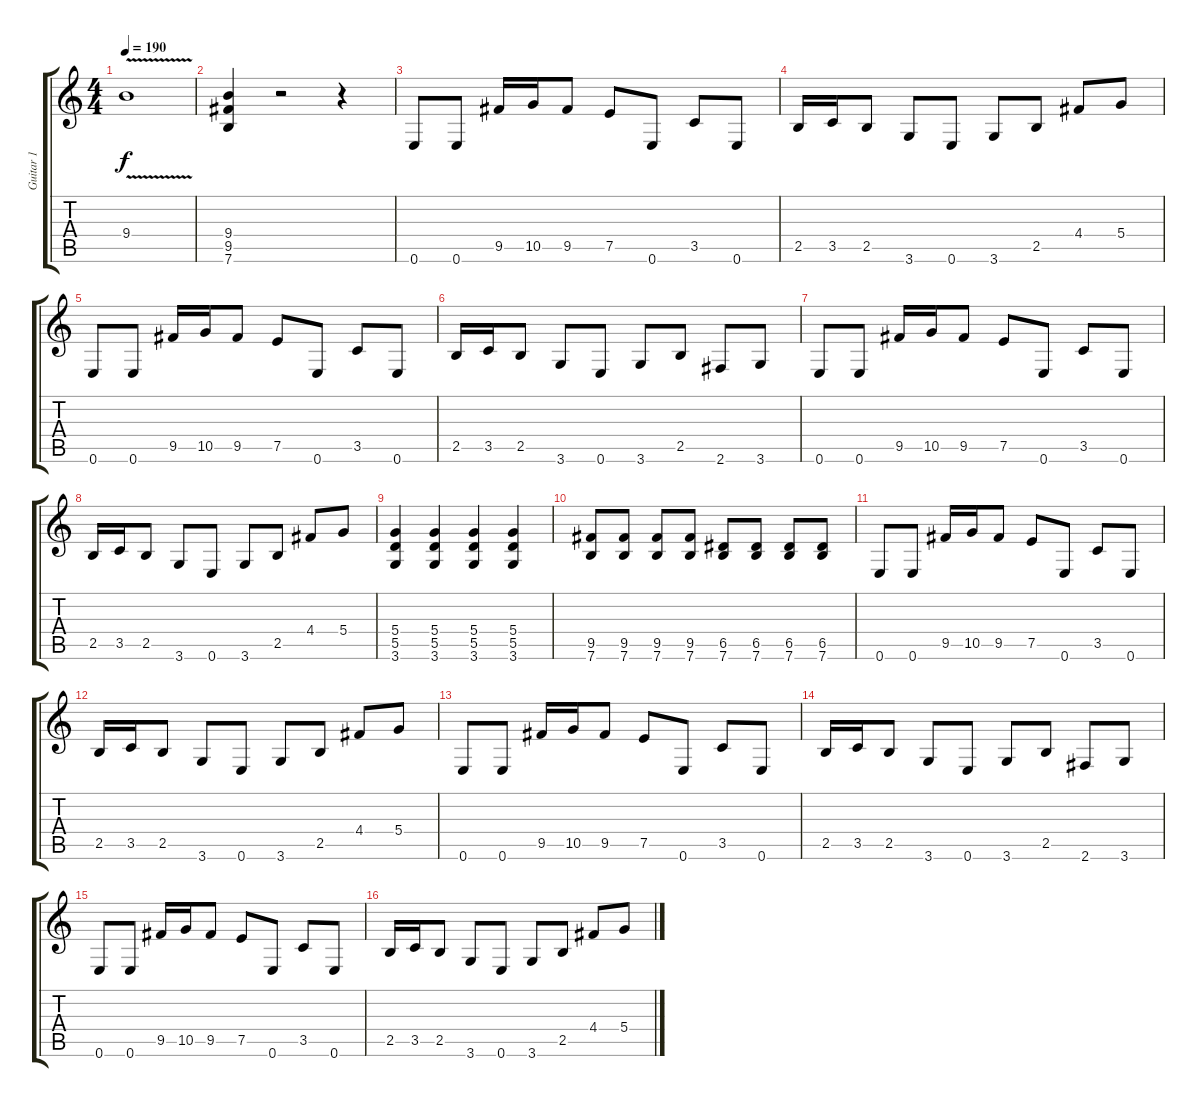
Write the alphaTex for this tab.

\track ("Guitar 1" "Guitar 1") {instrument overdrivenguitar}
\staff {score tabs}
\tuning (E4 B3 G3 D3 A2 E2) {hide}
\ts (4 4)
\tempo 190
\clef g2
\ks c
9.4{v}.1{dy f} |
(9.4 9.5 7.6).4 r.2 r.4 |
0.6.8 0.6.8 9.5.16 10.5.16 9.5.8 7.5.8 0.6.8 3.5.8 0.6.8 |
2.5.16 3.5.16 2.5.8 3.6.8 0.6.8 3.6.8 2.5.8 4.4.8 5.4.8 |
0.6.8 0.6.8 9.5.16 10.5.16 9.5.8 7.5.8 0.6.8 3.5.8 0.6.8 |
2.5.16 3.5.16 2.5.8 3.6.8 0.6.8 3.6.8 2.5.8 2.6.8 3.6.8 |
0.6.8 0.6.8 9.5.16 10.5.16 9.5.8 7.5.8 0.6.8 3.5.8 0.6.8 |
2.5.16 3.5.16 2.5.8 3.6.8 0.6.8 3.6.8 2.5.8 4.4.8 5.4.8 |
(5.4 5.5 3.6).4 (5.4 5.5 3.6).4 (5.4 5.5 3.6).4 (5.4 5.5 3.6).4 |
(9.5 7.6).8 (9.5 7.6).8 (9.5 7.6).8 (9.5 7.6).8 (6.5 7.6).8 (6.5 7.6).8 (6.5 7.6).8 (6.5 7.6).8 |
0.6.8 0.6.8 9.5.16 10.5.16 9.5.8 7.5.8 0.6.8 3.5.8 0.6.8 |
2.5.16 3.5.16 2.5.8 3.6.8 0.6.8 3.6.8 2.5.8 4.4.8 5.4.8 |
0.6.8 0.6.8 9.5.16 10.5.16 9.5.8 7.5.8 0.6.8 3.5.8 0.6.8 |
2.5.16 3.5.16 2.5.8 3.6.8 0.6.8 3.6.8 2.5.8 2.6.8 3.6.8 |
0.6.8 0.6.8 9.5.16 10.5.16 9.5.8 7.5.8 0.6.8 3.5.8 0.6.8 |
2.5.16 3.5.16 2.5.8 3.6.8 0.6.8 3.6.8 2.5.8 4.4.8 5.4.8
